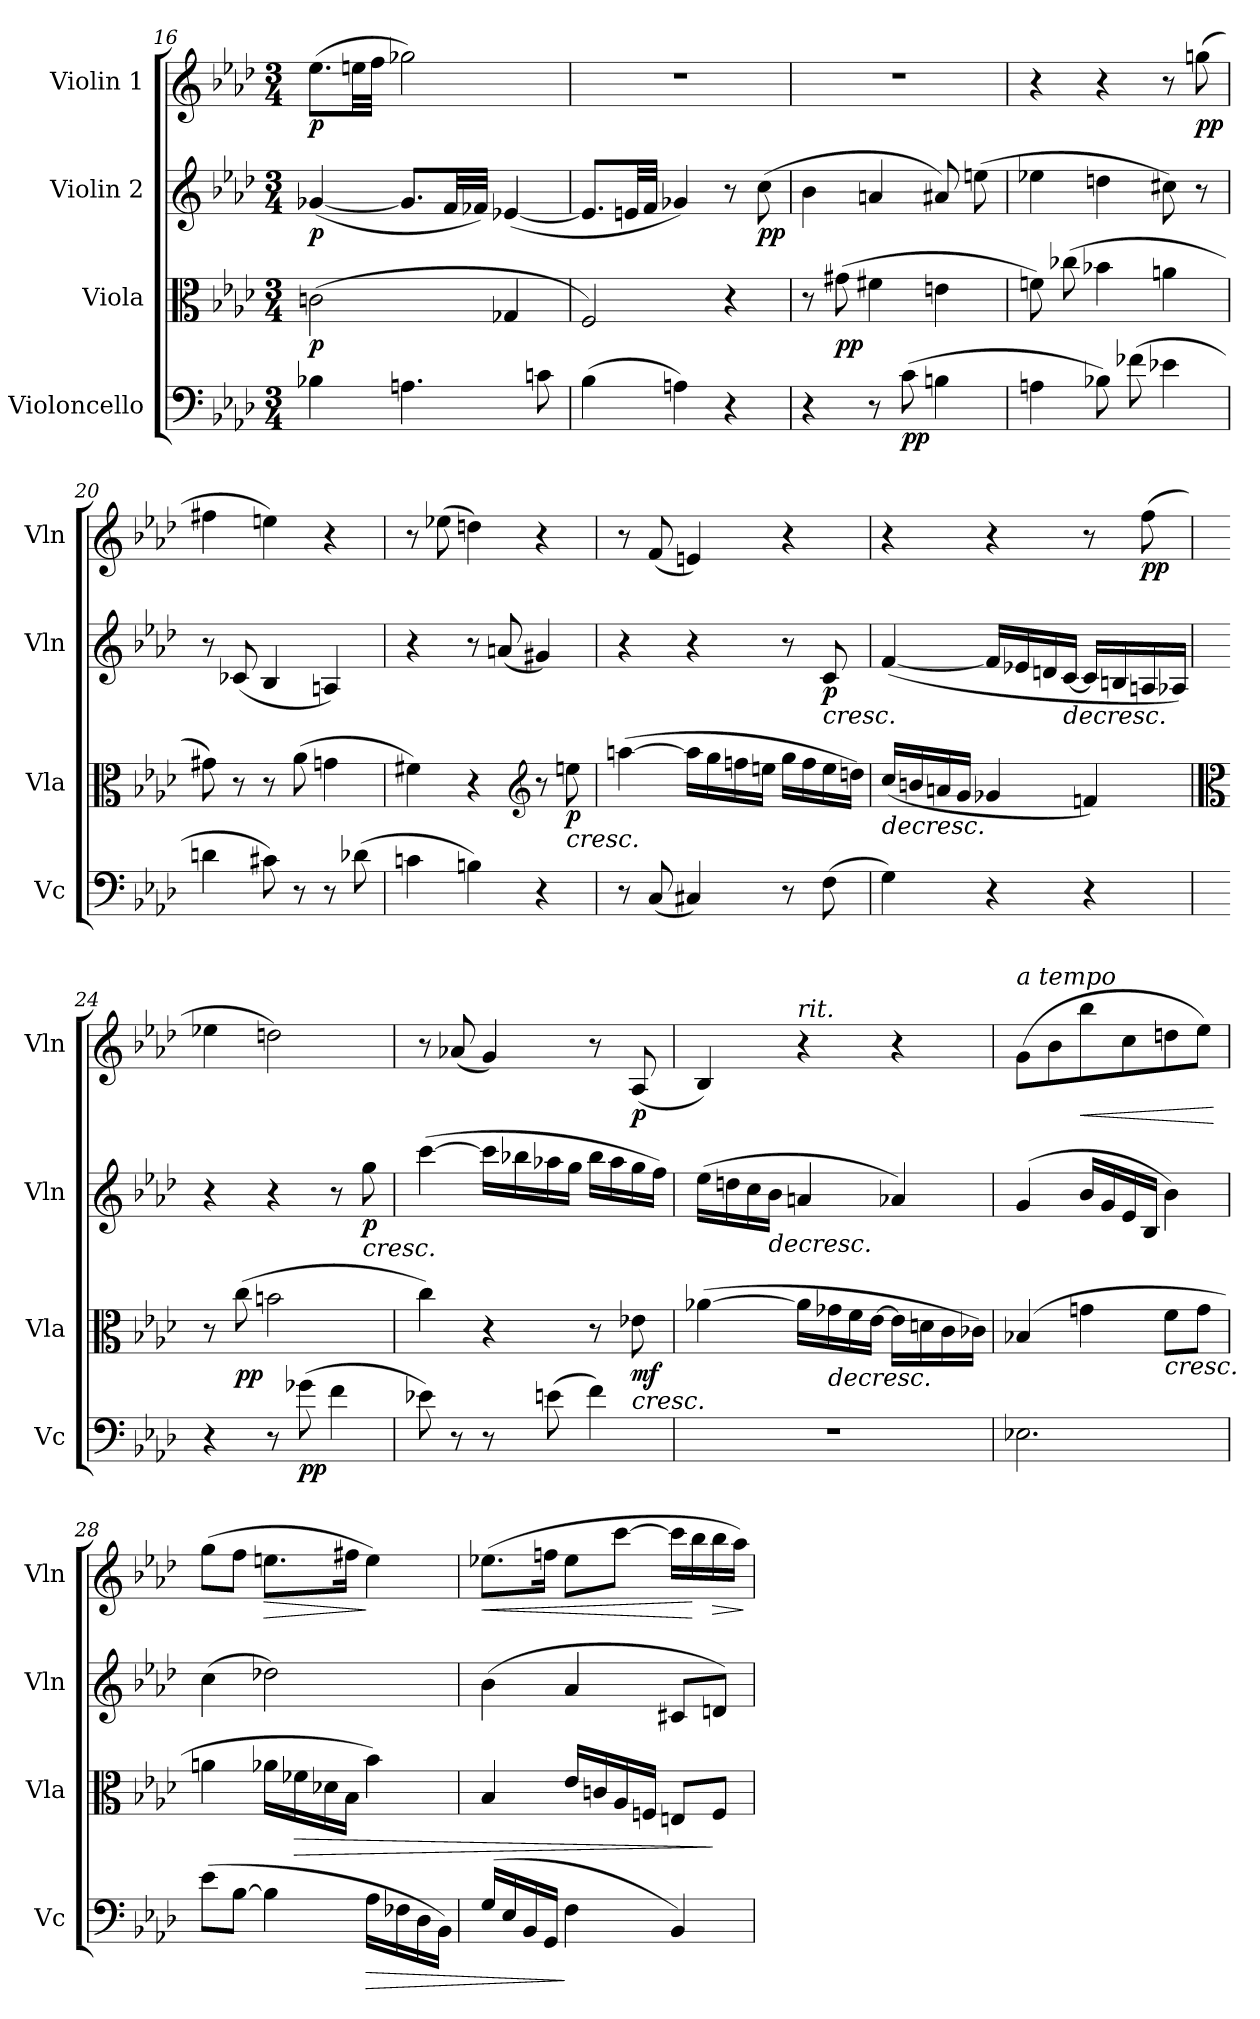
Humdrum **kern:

**kern	**dynam	**kern	**dynam	**kern	**dynam	**kern	**dynam
*part4	*part4	*part3	*part3	*part2	*part2	*part1	*part1
*staff4	*staff4	*staff3	*staff3	*staff2	*staff2	*staff1	*staff1
*I"Violoncello	*	*I"Viola	*	*I"Violin 2	*	*I"Violin 1	*
*I'Vc	*	*I'Vla	*	*I'Vln	*	*I'Vln	*
!!LO:LB:g=z
*clefF4	*	*clefC3	*	*clefG2	*	*clefG2	*
*k[b-e-a-d-]	*	*k[b-e-a-d-]	*	*k[b-e-a-d-]	*	*k[b-e-a-d-]	*
*M3/4	*	*M3/4	*	*M3/4	*	*M3/4	*
=16	=16	=16	=16	=16	=16	=16	=16
!	!	!	!LO:DY:b	!	!LO:DY:b	!	!LO:DY:b
4B-X\	.	(2cn\	p	([4g-X/	p	(8.ee-\L	p
.	.	.	.	.	.	32een\LL	.
.	.	.	.	.	.	32ff\JJJ	.
4.An\	.	.	.	8.g-/L]	.	2gg-X\)	.
.	.	.	.	32f/LL	.	.	.
.	.	.	.	32f-X/JJJ)	.	.	.
.	.	4G-X/	.	([4e-X/	.	.	.
8cn\	.	.	.	.	.	.	.
=17	=17	=17	=17	=17	=17	=17	=17
(4B-\	.	2F/)	.	8.e-/L]	.	2.r	.
.	.	.	.	32en/LL	.	.	.
.	.	.	.	32f/JJJ	.	.	.
4An\)	.	.	.	4g-X/)	.	.	.
4r	.	4r	.	8r	.	.	.
!	!	!	!	!	!LO:DY:b	!	!
.	.	.	.	(8cc\	pp	.	.
=18	=18	=18	=18	=18	=18	=18	=18
4r	.	8r	.	4b-\	.	2.r	.
!	!	!	!LO:DY:b	!	!	!	!
.	.	(8g#X\	pp	.	.	.	.
8r	.	4f#X\	.	4an/	.	.	.
!	!LO:DY:b	!	!	!	!	!	!
(8c\	pp	.	.	.	.	.	.
4Bn\	.	4en\	.	8a#X/)	.	.	.
.	.	.	.	(8een\	.	.	.
=19	=19	=19	=19	=19	=19	=19	=19
4An\	.	8fnj\)	.	4ee-X\	.	4r	.
.	.	(8cc-X\	.	.	.	.	.
8B-X\)	.	4b-X\	.	4ddn\	.	4r	.
(8f-X\	.	.	.	.	.	.	.
4e-X\	.	4an\	.	8cc#X\)	.	8r	.
!	!	!	!	!	!	!	!LO:DY:b
.	.	.	.	8r	.	(8ggn\	pp
=20	=20	=20	=20	=20	=20	=20	=20
4dn\	.	8g#X\)	.	8r	.	4ff#X\	.
.	.	8r	.	(8c-X/	.	.	.
8c#X\)	.	8r	.	4B-/	.	4een\)	.
8r	.	(8a-\	.	.	.	.	.
8r	.	4gn\	.	4An/)	.	4r	.
(8d-X\	.	.	.	.	.	.	.
=21	=21	=21	=21	=21	=21	=21	=21
4cn\	.	4f#X\)	.	4r	.	8r	.
.	.	.	.	.	.	(8ee-X\	.
4Bn\)	.	4r	.	8r	.	4ddn\)	.
.	.	.	.	(8an/	.	.	.
*	*	*clefG2	*	*	*	*	*
4r	.	8r	.	4g#X/)	.	4r	.
!	!	!	!LO:HP:b	!	!	!	!
!	!	!	!LO:DY:n=1:b	!	!	!	!
.	.	8een\	< p	.	.	.	.
!!LO:PB:g=z
=22	=22	=22	=22	=22	=22	=22	=22
8r	.	([4aan\	.	4r	.	8r	.
(8C/	.	.	.	.	.	(8f/	.
4C#X/)	.	16aa\LL]	.	4r	.	4en/)	.
.	.	16gg\	.	.	.	.	.
.	.	16ffn\	.	.	.	.	.
.	.	16een\JJ	.	.	.	.	.
8r	.	16gg\LL	.	8r	.	4r	.
.	.	16ff\	.	.	.	.	.
!	!	!	!	!	!LO:HP:b	!	!
!	!	!	!	!	!LO:DY:n=1:b	!	!
(8F\	.	16ee\	.	8c/	< p	.	.
.	.	16ddn\JJ)	.	.	.	.	.
=23	=23	=23	=23	=23	=23	=23	=23
!	!	!	!LO:HP:b	!	!	!	!
4G\)	.	(16cc/LL	>	([4f/	.	4r	.
.	.	16bn/	.	.	.	.	.
.	.	16an/	.	.	.	.	.
.	.	16g/JJ	.	.	.	.	.
4r	.	4g-X/	.	16f/LL]	.	4r	.
.	.	.	.	16e-X/	.	.	.
.	.	.	.	16dn/	.	.	.
!	!	!	!	!	!LO:HP:b	!	!
.	.	.	.	[16c/JJ	>	.	.
4r	.	4fn/)	[	16c/LL]	.	8r	.
.	.	.	.	16Bn/	.	.	.
!	!	!	!	!	!	!	!LO:DY:b
.	.	.	.	16An/	.	(8ff\	pp
.	.	.	.	16A-X/JJ)	.	.	.
.	.	.	.	.	[	.	.
=24	=24	=24	=24	=24	=24	=24	=24
*	*	*clefC3	*	*	*	*	*
4r	.	8r	.	4r	.	4ee-X\	.
!	!	!	!LO:DY:b	!	!	!	!
.	.	(8cc\	pp	.	.	.	.
8r	.	2bn\	.	4r	.	2ddn\)	.
!	!LO:DY:b	!	!	!	!	!	!
(8g-X\	pp	.	.	.	.	.	.
4f\	.	.	.	8r	.	.	.
!	!	!	!	!	!LO:HP:b	!	!
!	!	!	!	!	!LO:DY:n=1:b	!	!
.	.	.	.	8gg\	< p	.	.
=25	=25	=25	=25	=25	=25	=25	=25
8e-X\)	.	4cc\)	.	([4ccc\	.	8r	.
8r	.	.	.	.	.	(8a-X/	.
8r	.	4r	.	16ccc\LL]	]	4g/)	.
.	.	.	.	16bb-X\	.	.	.
(8en\	.	.	.	16aa-X\	.	.	.
.	.	.	.	16gg\JJ	.	.	.
4f\)	.	8r	.	16bb-\LL	.	8r	.
.	.	.	.	16aa-\	.	.	.
!	!	!	!LO:HP:b	!	!	!	!
!	!	!	!LO:DY:n=1:b	!	!	!	!LO:DY:b
.	.	8e-X\	< mf	16gg\	.	(8A-/	p
.	.	.	.	16ff\JJ)	.	.	.
!!LO:LB:g=z
=26	=26	=26	=26	=26	=26	=26	=26
2.r	.	([4a-X\	.	(16ee-\LL	.	4B-/)	.
.	.	.	.	16ddn\	.	.	.
.	.	.	.	16cc\	.	.	.
!	!	!	!	!	!LO:HP:b	!	!
.	.	.	.	16b-\JJ	>	.	.
!	!	!	!	!	!	!LO:TX:a:i:t=rit.	!
.	.	16a-\LL]	]	4an/	.	4r	.
!	!	!	!LO:HP:b	!	!	!	!
.	.	16g-X\	>	.	.	.	.
.	.	16f\	.	.	.	.	.
.	.	[16e-\JJ	.	.	.	.	.
.	.	16e-\LL]	.	4a-X/)	.	4r	.
.	.	16dn\	.	.	.	.	.
.	.	16c\	.	.	.	.	.
.	.	16c-X\JJ)	.	.	.	.	.
.	.	.	[	.	[	.	.
=27	=27	=27	=27	=27	=27	=27	=27
!	!	!	!	!	!	!LO:TX:a:i:t=a tempo	!
!	!LO:DY:b	!	!	!	!	!	!
!	!LO:DY:n=1:b	!	!LO:DY:b	!	!	!	!
!	!	!	!LO:DY:n=1:b	!	!LO:DY:b	!	!
!	!	!	!	!	!LO:DY:n=1:b	!	!LO:DY:b
!	!	!	!	!	!	!	!LO:DY:n=1:b
2.E-X\	p other-dynamics	(4B-X/	p other-dynamics	(4g/	p other-dynamics	(8g\L	p other-dynamics
.	.	.	.	.	.	8b-\	.
!	!	!	!	!	!	!	!LO:HP:b
.	.	4gn\	.	16b-/LL	.	8bb-\	<
.	.	.	.	16g/	.	.	.
.	.	.	.	16e-/	.	8cc\	.
.	.	.	.	16B-/JJ	.	.	.
!	!	!	!LO:HP:b	!	!	!	!
.	.	8f\L	<	4b-\)	.	8ddn\	.
.	.	8g\J	.	.	.	8ee-\J)	.
.	.	.	]	.	.	.	[
=28	=28	=28	=28	=28	=28	=28	=28
(8e-\L	.	4an\	.	(4cc\	.	(8gg\L	.
[8B-\J	.	.	.	.	.	8ff\J	.
!	!	!	!	!	!	!	!LO:HP:b
4B-\]	.	16a-X\LL	.	2dd-X\)	]	8.een\L	>
!	!	!	!LO:HP:b	!	!	!	!
.	.	16f-X\	>	.	.	.	.
.	.	16d-X\	.	.	.	.	.
.	.	16B-\JJ	.	.	.	16ff#X\Jk	.
!	!LO:HP:b	!	!	!	!	!	!
16A-\LL	>	4b-\)	[	.	.	4ee\)	]
16F-X\	.	.	.	.	.	.	.
16D-\	.	.	.	.	.	.	.
16BB-\JJ)	.	.	.	.	.	.	.
!!LO:LB:g=z
=29	=29	=29	=29	=29	=29	=29	=29
!	!	!	!	!	!	!	!LO:HP:b
(16G/LL	.	4B-/	.	(4b-\	.	(8.ee-X\L	<
16E-/	.	.	.	.	.	.	.
16BB-/	.	.	.	.	.	.	.
16GG/JJ	.	.	.	.	.	16ffn\Jk	.
4F\	]	16e-/LL	.	4a-/	.	8ee-\L	.
.	.	16cn/	.	.	.	.	.
.	.	16A-/	.	.	.	[8ccc\J	.
.	.	16Fn/JJ	.	.	.	.	.
4BB-/)	.	8En/L	.	8c#X/L	.	16ccc\LL]	.
.	.	.	.	.	.	16bb-\	[
!	!	!	!	!	!	!	!LO:HP:b
.	.	8F/J	]	8dn/J)	.	16bb-\	>
.	.	.	.	.	.	16aa-\JJ)	.
.	.	.	.	.	.	.	]
=	=	=	=	=	=	=	=
*-	*-	*-	*-	*-	*-	*-	*-
